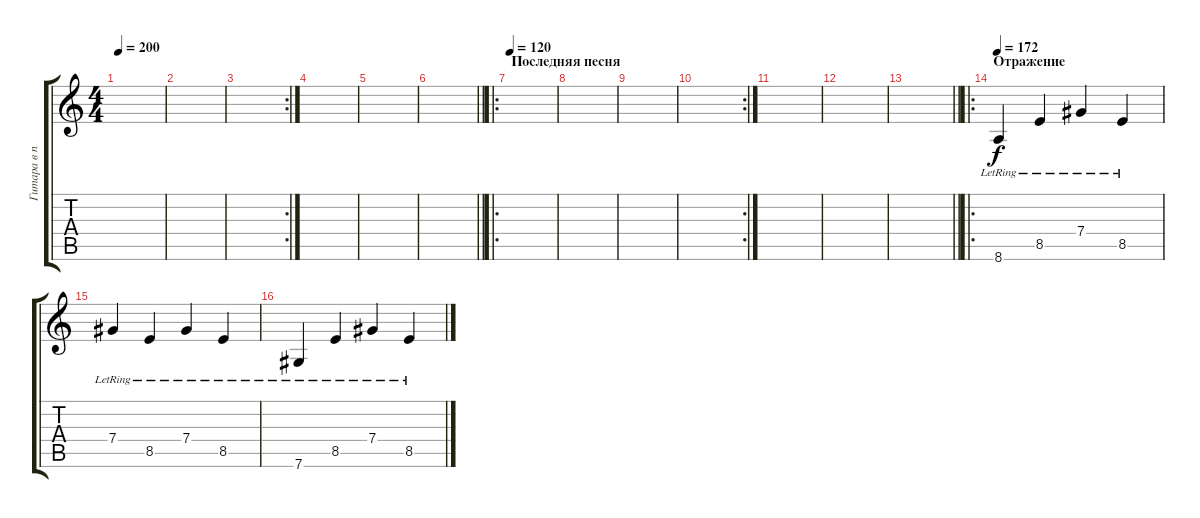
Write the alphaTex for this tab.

\track ("Гитара в пониженом ре" "Гитара в п") {instrument electricguitarjazz}
\staff {score tabs}
\tuning (Eb4 Bb3 Gb3 Db3 Ab2 Db2) {hide}
\ts (4 4)
\tempo 200
\clef g2
\ks c
|
|
\rc 2
|
|
|
\barLineRight lightlight
|
\ro
\section ("" "Последняя песня")
\tempo 120
|
|
|
\rc 2
|
|
|
\barLineRight lightlight
|
\ro
\section ("" "Отражение")
\tempo 172
8.6{lr}.4 8.5{lr}.4 7.4{lr}.4 8.5{lr}.4 |
7.4{lr}.4 8.5{lr}.4 7.4{lr}.4 8.5{lr}.4 |
7.6{lr}.4 8.5{lr}.4 7.4{lr}.4 8.5{lr}.4
